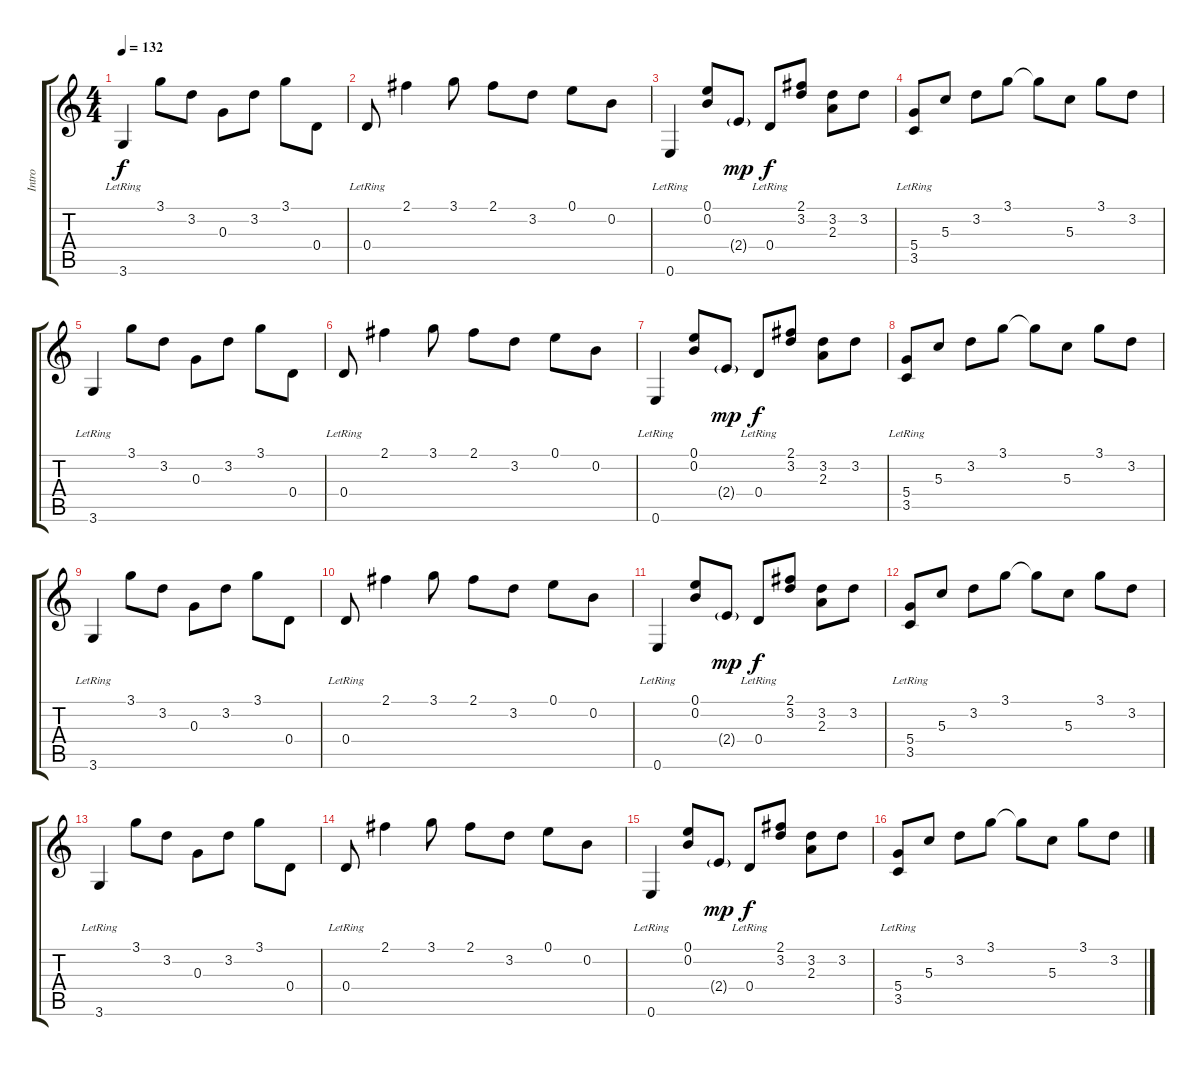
\track ("Intro" "Intro") {instrument electricguitarclean}
\staff {score tabs}
\tuning (E4 B3 G3 D3 A2 E2) {hide}
\ts (4 4)
\tempo 132
\clef g2
\ks c
3.6{lr}.4{dy f balance 15 instrument electricguitarclean} 3.1.8 3.2.8 0.3.8 3.2.8 3.1.8 0.4.8 |
0.4{lr}.8 2.1.4 3.1.8 2.1.8 3.2.8 0.1.8 0.2.8 |
0.6{lr}.4 (0.1 0.2).8 2.4{g}.8{dy mp} 0.4{lr}.8{dy f} (2.1 3.2).8 (3.2 2.3).8 3.2.8 |
(5.4 3.5{lr}).8 5.3.8 3.2.8 3.1.8 3.1{t}.8 5.3.8 3.1.8 3.2.8 |
3.6{lr}.4 3.1.8 3.2.8 0.3.8 3.2.8 3.1.8 0.4.8 |
0.4{lr}.8 2.1.4 3.1.8 2.1.8 3.2.8 0.1.8 0.2.8 |
0.6{lr}.4 (0.1 0.2).8 2.4{g}.8{dy mp} 0.4{lr}.8{dy f} (2.1 3.2).8 (3.2 2.3).8 3.2.8 |
(5.4 3.5{lr}).8 5.3.8 3.2.8 3.1.8 3.1{t}.8 5.3.8 3.1.8 3.2.8 |
3.6{lr}.4 3.1.8 3.2.8 0.3.8{balance 8} 3.2.8 3.1.8 0.4.8 |
0.4{lr}.8 2.1.4 3.1.8 2.1.8 3.2.8 0.1.8 0.2.8 |
0.6{lr}.4 (0.1 0.2).8 2.4{g}.8{dy mp} 0.4{lr}.8{dy f} (2.1 3.2).8 (3.2 2.3).8 3.2.8 |
(5.4 3.5{lr}).8 5.3.8 3.2.8 3.1.8 3.1{t}.8 5.3.8 3.1.8 3.2.8 |
3.6{lr}.4 3.1.8 3.2.8 0.3.8 3.2.8 3.1.8 0.4.8 |
0.4{lr}.8 2.1.4 3.1.8 2.1.8 3.2.8 0.1.8 0.2.8 |
0.6{lr}.4 (0.1 0.2).8 2.4{g}.8{dy mp} 0.4{lr}.8{dy f} (2.1 3.2).8 (3.2 2.3).8 3.2.8 |
(5.4 3.5{lr}).8 5.3.8 3.2.8 3.1.8 3.1{t}.8 5.3.8 3.1.8 3.2.8
